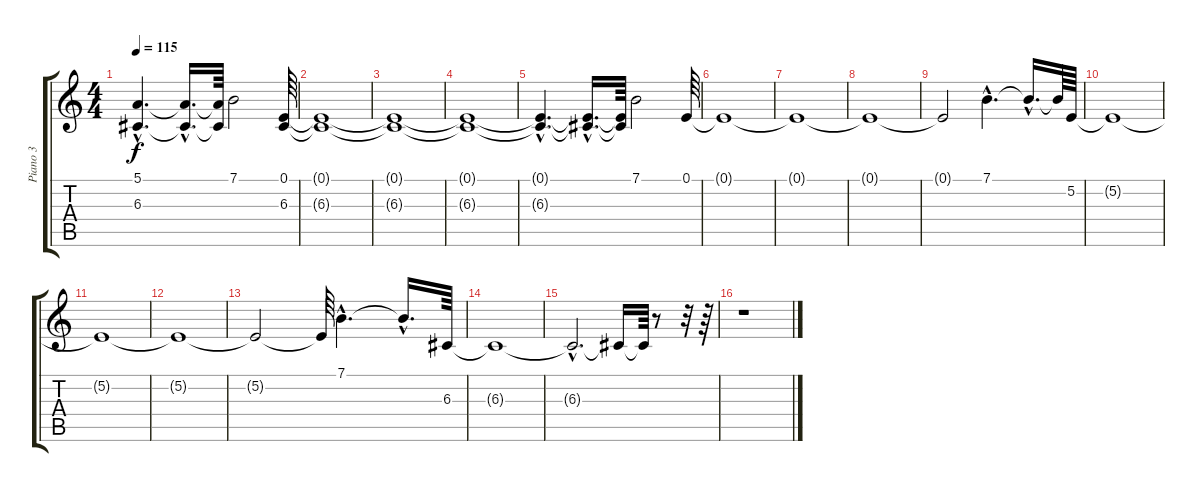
\track ("Piano 3" "Piano 3") {instrument acousticgrandpiano}
\staff {score tabs}
\tuning (E4 B3 G3 D3 A2 E2) {hide}
\ts (4 4)
\tempo 115
\clef g2
\ks c
(5.1{hac t} 6.3{hac t}).4{d dy f} (5.1{hac t} 6.3{hac t}).16{d} (5.1{t} 6.3{t}).64 7.1.2 (0.1 6.3).64 |
(0.1{t} 6.3{t}).1 |
(0.1{t} 6.3{t}).1 |
(0.1{t} 6.3{t}).1 |
(0.1{hac t} 6.3{hac t}).4{d} (0.1{hac t} 6.3{hac t}).16{d} (0.1{t} 6.3{t}).64 7.1.2 0.1.64 |
0.1{t}.1 |
0.1{t}.1 |
0.1{t}.1 |
0.1{t}.2 7.1{hac}.4{d} 7.1{hac t}.16{d} 7.1{t}.64 5.2.64 |
5.2{t}.1 |
5.2{t}.1 |
5.2{t}.1 |
5.2{t}.2 5.2{t}.64 7.1{hac}.4{d} 7.1{hac t}.16{d} 6.3.64 |
6.3{t}.1 |
6.3{hac t}.2{d} 6.3{t}.16 6.3{t}.64 r.8 r.32 r.64 |
r.1
